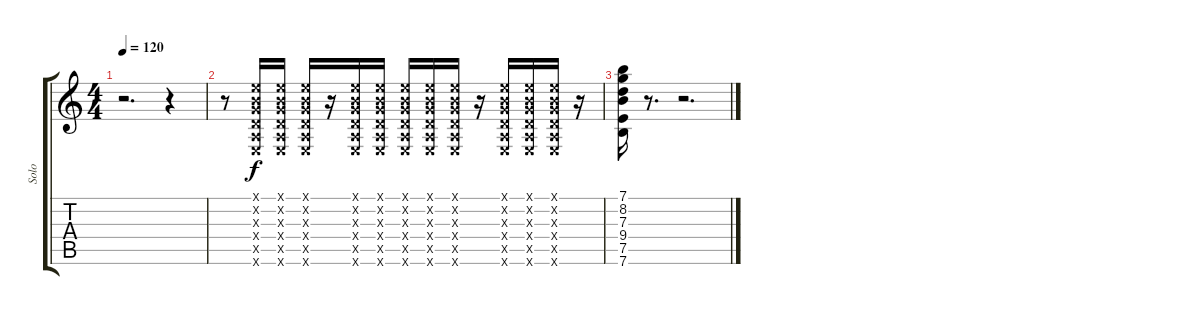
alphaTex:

\track ("Solo" "Solo") {instrument distortionguitar}
\staff {score tabs}
\tuning (E4 B3 G3 D3 A2 E2) {hide}
\ts (4 4)
\tempo 120
\clef g2
\ks c
r.2{d dy f} r.4 |
r.8 (0.1{x} 0.2{x} 0.3{x} 0.4{x} 0.5{x} 0.6{x}).16 (0.1{x} 0.2{x} 0.3{x} 0.4{x} 0.5{x} 0.6{x}).16 (0.1{x} 0.2{x} 0.3{x} 0.4{x} 0.5{x} 0.6{x}).16 r.16 (0.1{x} 0.2{x} 0.3{x} 0.4{x} 0.5{x} 0.6{x}).16 (0.1{x} 0.2{x} 0.3{x} 0.4{x} 0.5{x} 0.6{x}).16 (0.1{x} 0.2{x} 0.3{x} 0.4{x} 0.5{x} 0.6{x}).16 (0.1{x} 0.2{x} 0.3{x} 0.4{x} 0.5{x} 0.6{x}).16 (0.1{x} 0.2{x} 0.3{x} 0.4{x} 0.5{x} 0.6{x}).16 r.16 (0.1{x} 0.2{x} 0.3{x} 0.4{x} 0.5{x} 0.6{x}).16 (0.1{x} 0.2{x} 0.3{x} 0.4{x} 0.5{x} 0.6{x}).16 (0.1{x} 0.2{x} 0.3{x} 0.4{x} 0.5{x} 0.6{x}).16 r.16 |
(7.1 8.2 7.3 9.4 7.5 7.6).16 r.8{d} r.2{d}
